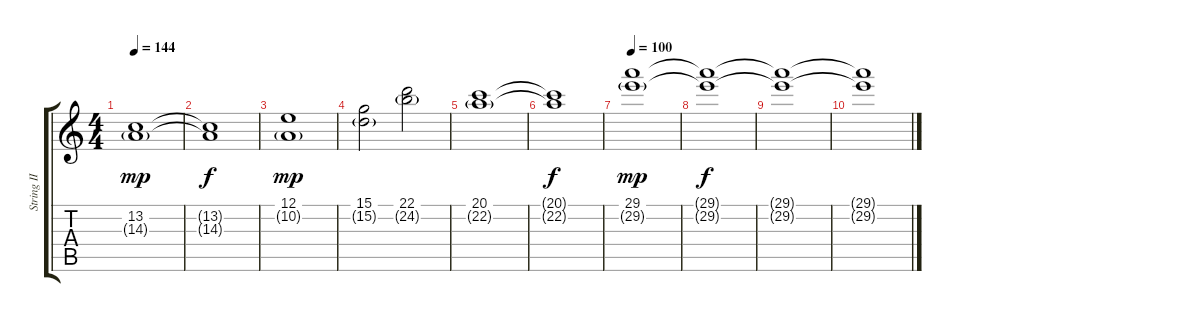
\track ("String II" "String II") {instrument stringensemble1}
\staff {score tabs}
\tuning (E4 B3 G3 D3 A2 E2) {hide}
\ts (4 4)
\tempo 144
\clef g2
\ks c
(13.2 14.3{g}).1{dy mp} |
(13.2{t} 14.3{t}).1{dy f} |
(12.1 10.2{g}).1{dy mp} |
(15.1 15.2{g}).2 (22.1 24.2{g}).2 |
(20.1 22.2{g}).1 |
(20.1{t} 22.2{t}).1{dy f} |
\tempo 100
(29.1 29.2{g}).1{dy mp volume 0} |
(29.1{t} 29.2{t}).1{dy f} |
(29.1{t} 29.2{t}).1 |
(29.1{t} 29.2{t}).1
